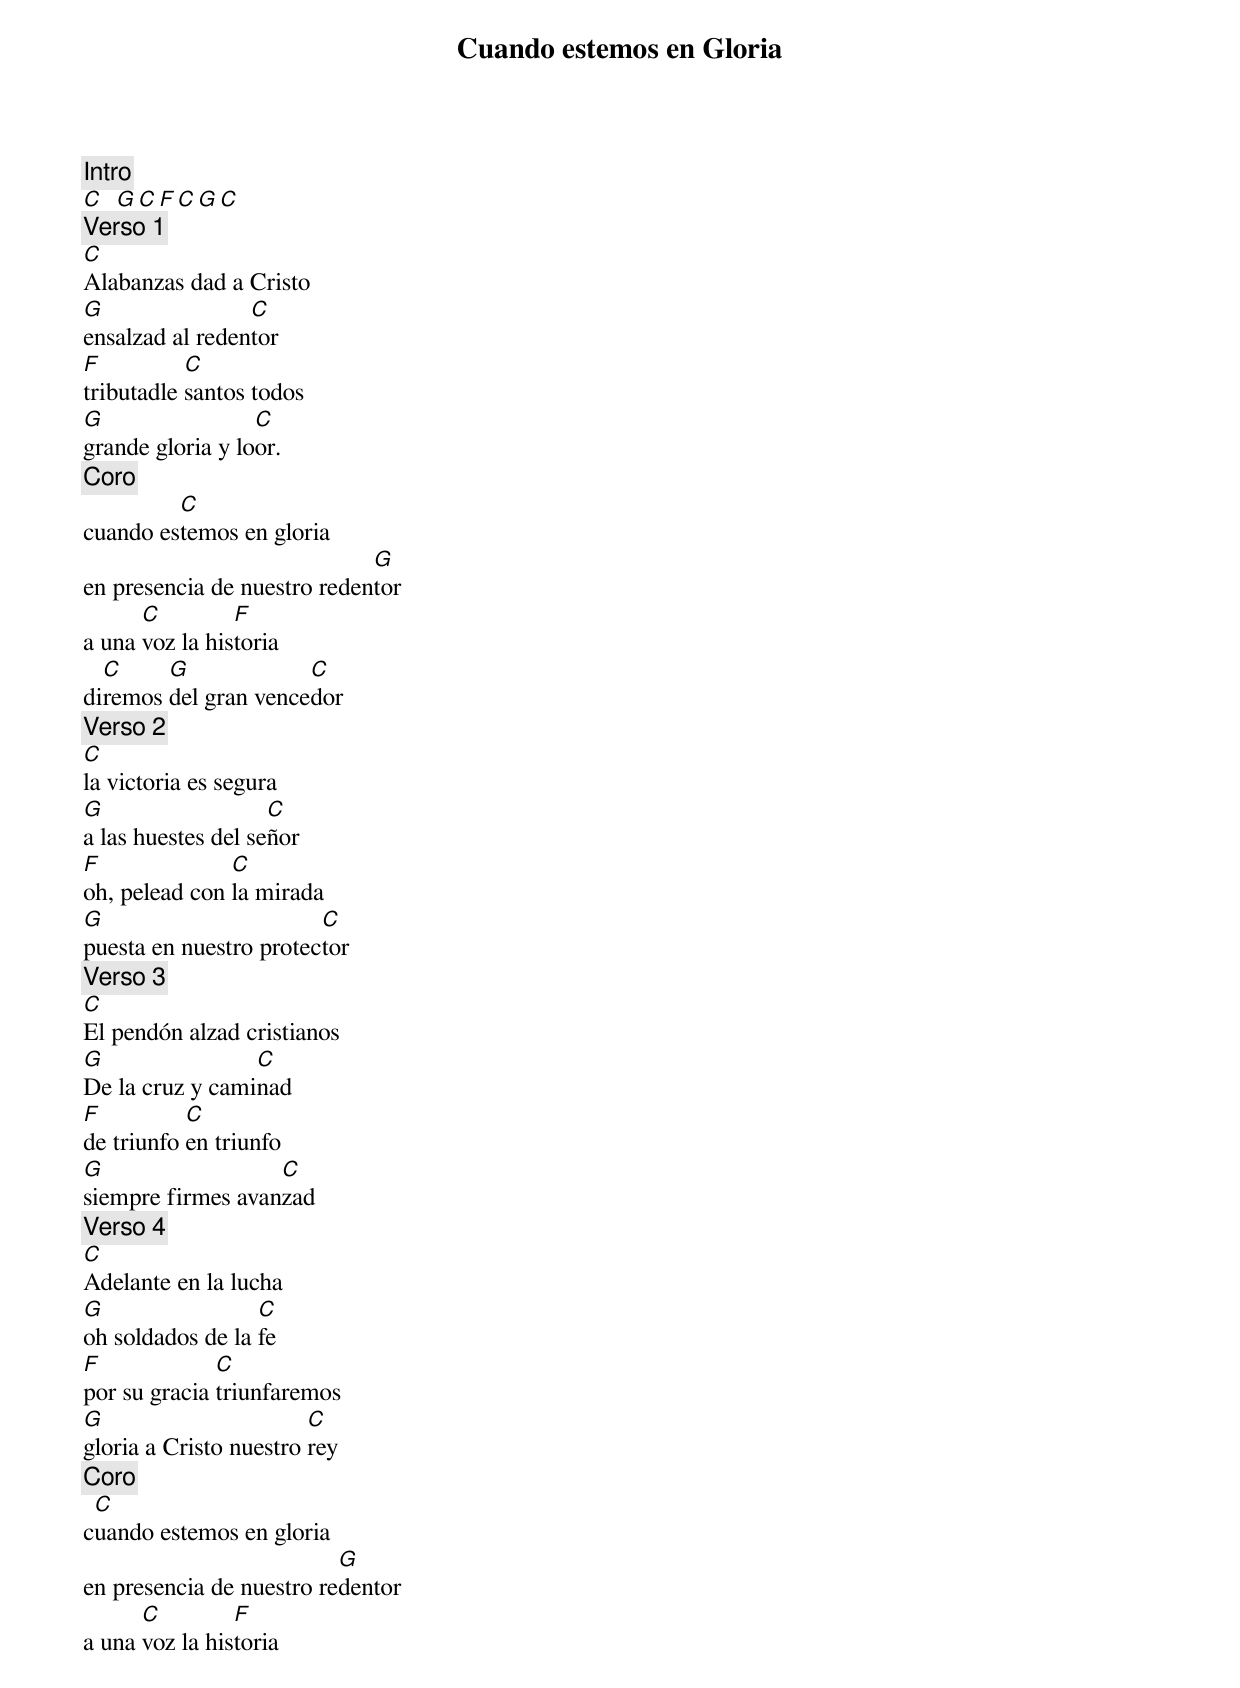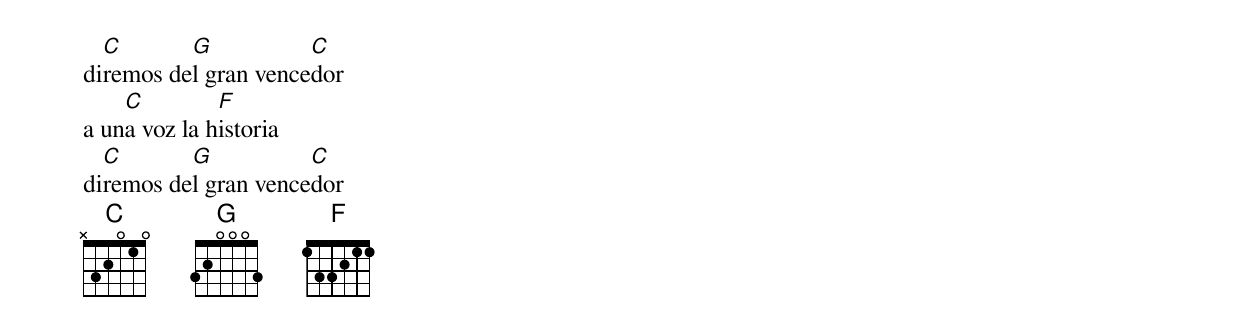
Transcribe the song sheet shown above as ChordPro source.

{title: Cuando estemos en Gloria}
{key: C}
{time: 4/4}
{comment: Intro}
[C]  [G][C][F][C][G][C]
{comment: Verso 1}
[C]Alabanzas dad a Cristo
[G]ensalzad al reden[C]tor
[F]tributadle [C]santos todos
[G]grande gloria y lo[C]or.
{comment: Coro}
cuando es[C]temos en gloria
en presencia de nuestro reden[G]tor
a una [C]voz la his[F]toria
di[C]remos [G]del gran vence[C]dor
{comment: Verso 2}
[C]la victoria es segura
[G]a las huestes del se[C]ñor
[F]oh, pelead con [C]la mirada
[G]puesta en nuestro protec[C]tor
{comment: Verso 3}
[C]El pendón alzad cristianos
[G]De la cruz y cami[C]nad
[F]de triunfo [C]en triunfo
[G]siempre firmes avan[C]zad
{comment: Verso 4}
[C]Adelante en la lucha
[G]oh soldados de la [C]fe
[F]por su gracia [C]triunfaremos
[G]gloria a Cristo nuestro [C]rey
{comment: Coro}
c[C]uando estemos en gloria
en presencia de nuestro re[G]dentor
a una [C]voz la his[F]toria
di[C]remos de[G]l gran vence[C]dor
a un[C]a voz la h[F]istoria
di[C]remos de[G]l gran vence[C]dor
